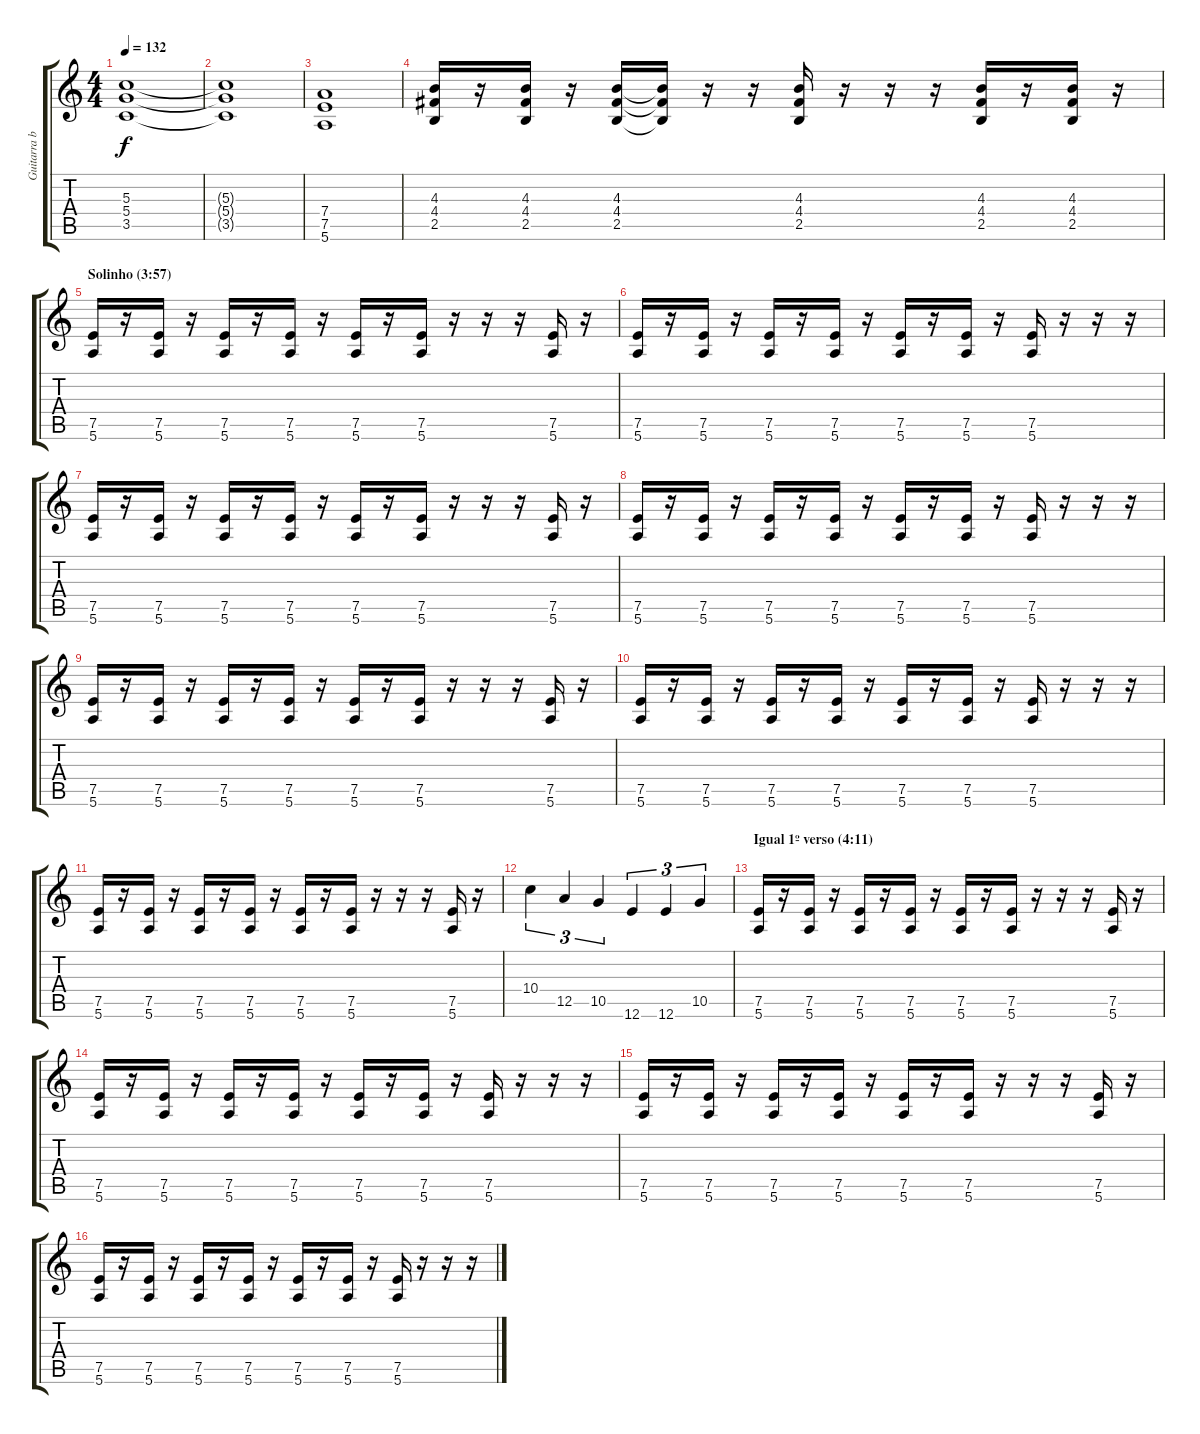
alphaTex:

\track ("Guitarra base [Hugo Mariutti]" "Guitarra b") {instrument distortionguitar}
\staff {score tabs}
\tuning (E4 B3 G3 D3 A2 E2) {hide}
\ts (4 4)
\tempo 132
\clef g2
\ks c
(5.3 5.4 3.5).1{dy f balance 8} |
(5.3{t} 5.4{t} 3.5{t}).1 |
(7.4 7.5 5.6).1 |
(4.3 4.4 2.5).16 r.16 (4.3 4.4 2.5).16 r.16 (4.3 4.4 2.5).16 (4.3{t} 4.4{t} 2.5{t}).16 r.16 r.16 (4.3 4.4 2.5).16 r.16 r.16 r.16 (4.3 4.4 2.5).16 r.16 (4.3 4.4 2.5).16 r.16 |
\section ("" "Solinho (3:57)")
(7.5 5.6).16 r.16 (7.5 5.6).16 r.16 (7.5 5.6).16 r.16 (7.5 5.6).16 r.16 (7.5 5.6).16 r.16 (7.5 5.6).16 r.16 r.16 r.16 (7.5 5.6).16 r.16 |
(7.5 5.6).16 r.16 (7.5 5.6).16 r.16 (7.5 5.6).16 r.16 (7.5 5.6).16 r.16 (7.5 5.6).16 r.16 (7.5 5.6).16 r.16 (7.5 5.6).16 r.16 r.16 r.16 |
(7.5 5.6).16 r.16 (7.5 5.6).16 r.16 (7.5 5.6).16 r.16 (7.5 5.6).16 r.16 (7.5 5.6).16 r.16 (7.5 5.6).16 r.16 r.16 r.16 (7.5 5.6).16 r.16 |
(7.5 5.6).16 r.16 (7.5 5.6).16 r.16 (7.5 5.6).16 r.16 (7.5 5.6).16 r.16 (7.5 5.6).16 r.16 (7.5 5.6).16 r.16 (7.5 5.6).16 r.16 r.16 r.16 |
(7.5 5.6).16 r.16 (7.5 5.6).16 r.16 (7.5 5.6).16 r.16 (7.5 5.6).16 r.16 (7.5 5.6).16 r.16 (7.5 5.6).16 r.16 r.16 r.16 (7.5 5.6).16 r.16 |
(7.5 5.6).16 r.16 (7.5 5.6).16 r.16 (7.5 5.6).16 r.16 (7.5 5.6).16 r.16 (7.5 5.6).16 r.16 (7.5 5.6).16 r.16 (7.5 5.6).16 r.16 r.16 r.16 |
(7.5 5.6).16 r.16 (7.5 5.6).16 r.16 (7.5 5.6).16 r.16 (7.5 5.6).16 r.16 (7.5 5.6).16 r.16 (7.5 5.6).16 r.16 r.16 r.16 (7.5 5.6).16 r.16 |
10.4.4{tu (3 2)} 12.5.4{tu (3 2)} 10.5.4{tu (3 2)} 12.6.4{tu (3 2)} 12.6.4{tu (3 2)} 10.5.4{tu (3 2)} |
\section ("" "Igual 1º verso (4:11)")
(7.5 5.6).16 r.16 (7.5 5.6).16 r.16 (7.5 5.6).16 r.16 (7.5 5.6).16 r.16 (7.5 5.6).16 r.16 (7.5 5.6).16 r.16 r.16 r.16 (7.5 5.6).16 r.16 |
(7.5 5.6).16 r.16 (7.5 5.6).16 r.16 (7.5 5.6).16 r.16 (7.5 5.6).16 r.16 (7.5 5.6).16 r.16 (7.5 5.6).16 r.16 (7.5 5.6).16 r.16 r.16 r.16 |
(7.5 5.6).16 r.16 (7.5 5.6).16 r.16 (7.5 5.6).16 r.16 (7.5 5.6).16 r.16 (7.5 5.6).16 r.16 (7.5 5.6).16 r.16 r.16 r.16 (7.5 5.6).16 r.16 |
(7.5 5.6).16 r.16 (7.5 5.6).16 r.16 (7.5 5.6).16 r.16 (7.5 5.6).16 r.16 (7.5 5.6).16 r.16 (7.5 5.6).16 r.16 (7.5 5.6).16 r.16 r.16 r.16
